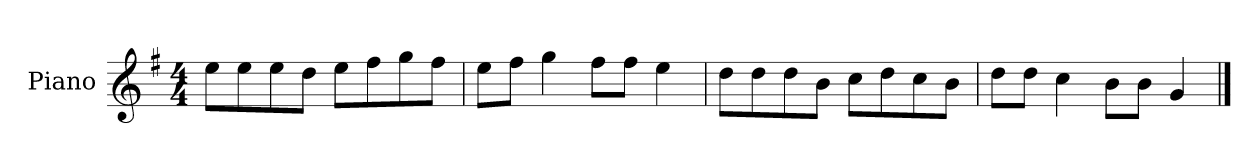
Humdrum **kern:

**kern
*part1
*staff1
*I"Piano
*I'P-no
*clefG2
*k[f#]
*M4/4
*MM90
=1
8ee\L
8ee\
8ee\
8dd\J
8ee\L
8ff#\
8gg\
8ff#\J
=2
8ee\L
8ff#\J
4gg\
8ff#\L
8ff#\J
4ee\
=3
8dd\L
8dd\
8dd\
8b\J
8cc\L
8dd\
8cc\
8b\J
=4
8dd\L
8dd\J
4cc\
8b\L
8b\J
4g/
==
*-
